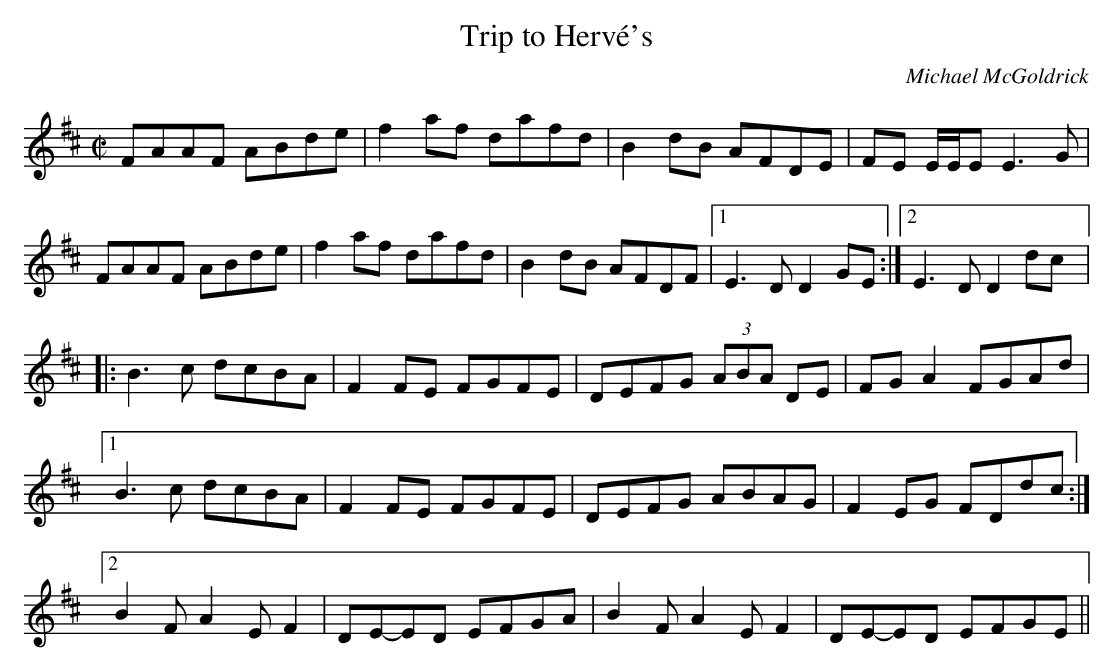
X:1
T:Trip to Hervé's
M:C|
L:1/8
C:Michael McGoldrick
K:D
FAAF ABde | f2af dafd | B2dB AFDE | FE E/2E/2E E3G |
FAAF ABde | f2af dafd | B2dB AFDF |1 E3D D2GE :|2 E3D D2dc |:
B3c dcBA | F2FE FGFE | DEFG (3ABA DE | FGA2 FGAd |1
B3c dcBA | F2FE FGFE | DEFG ABAG | F2EG FDdc :|2
B2 FA2E F2 | DE-ED EFGA | B2 FA2E F2 | DE-ED EFGE ||
